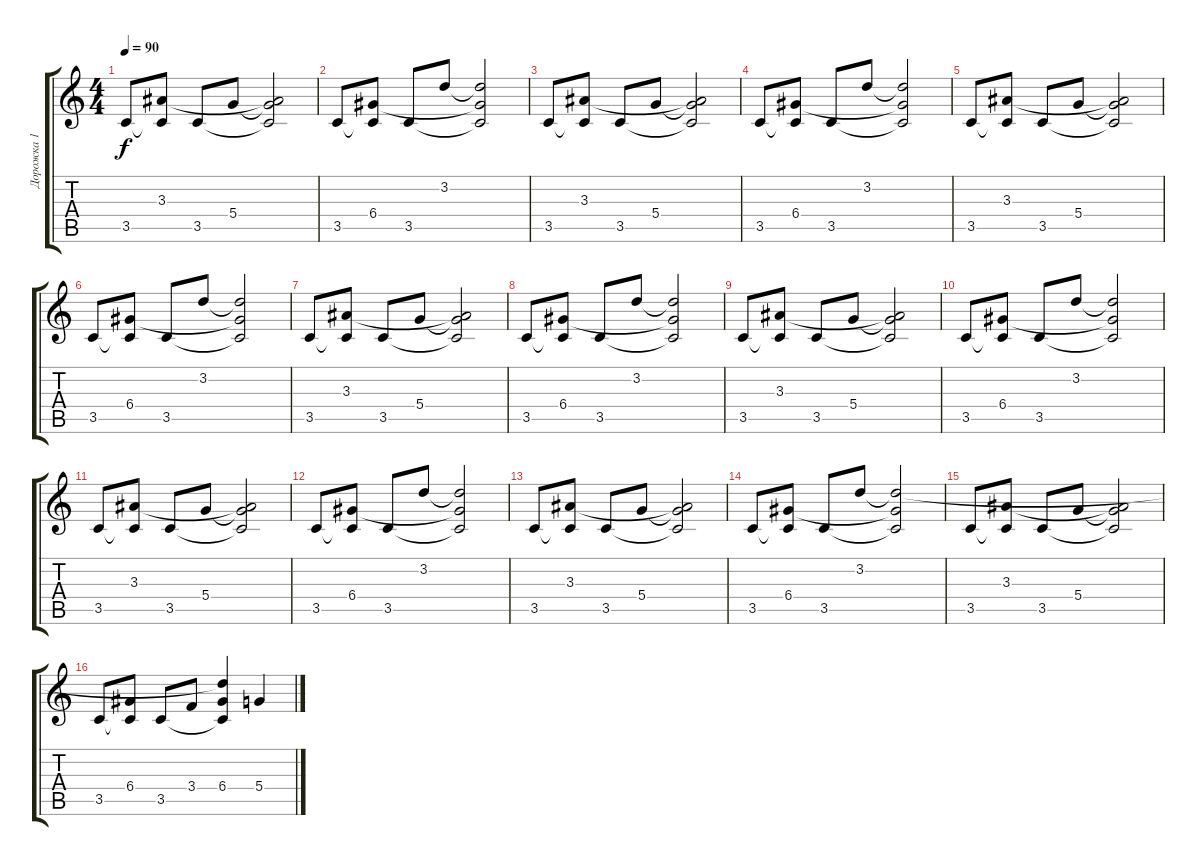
\track ("Дорожка 1" "Дорожка 1") {instrument acousticguitarsteel}
\staff {score tabs}
\tuning (E4 B3 G3 D3 A2 E2) {hide}
\ts (4 4)
\tempo 90
\clef g2
\ks c
3.5.8{dy f} (3.3 3.5{t}).8 3.5.8 5.4.8 (3.3{t} 5.4{t} 3.5{t}).2 |
3.5.8 (6.4 3.5{t}).8 3.5.8 3.2.8 (3.2{t} 6.4{t} 3.5{t}).2 |
3.5.8 (3.3 3.5{t}).8 3.5.8 5.4.8 (3.3{t} 5.4{t} 3.5{t}).2 |
3.5.8 (6.4 3.5{t}).8 3.5.8 3.2.8 (3.2{t} 6.4{t} 3.5{t}).2 |
3.5.8 (3.3 3.5{t}).8 3.5.8 5.4.8 (3.3{t} 5.4{t} 3.5{t}).2 |
3.5.8 (6.4 3.5{t}).8 3.5.8 3.2.8 (3.2{t} 6.4{t} 3.5{t}).2 |
3.5.8 (3.3 3.5{t}).8 3.5.8 5.4.8 (3.3{t} 5.4{t} 3.5{t}).2 |
3.5.8 (6.4 3.5{t}).8 3.5.8 3.2.8 (3.2{t} 6.4{t} 3.5{t}).2 |
3.5.8 (3.3 3.5{t}).8 3.5.8 5.4.8 (3.3{t} 5.4{t} 3.5{t}).2 |
3.5.8 (6.4 3.5{t}).8 3.5.8 3.2.8 (3.2{t} 6.4{t} 3.5{t}).2 |
3.5.8 (3.3 3.5{t}).8 3.5.8 5.4.8 (3.3{t} 5.4{t} 3.5{t}).2 |
3.5.8 (6.4 3.5{t}).8 3.5.8 3.2.8 (3.2{t} 6.4{t} 3.5{t}).2 |
3.5.8 (3.3 3.5{t}).8 3.5.8 5.4.8 (3.3{t} 5.4{t} 3.5{t}).2 |
3.5.8 (6.4 3.5{t}).8 3.5.8 3.2.8 (3.2{t} 6.4{t} 3.5{t}).2 |
3.5.8 (3.3 3.5{t}).8 3.5.8 5.4.8 (3.3{t} 5.4{t} 3.5{t}).2 |
3.5.8 (6.4 3.5{t}).8 3.5.8 3.4.8 (3.2{t} 6.4 3.5{t}).4 5.4.4
